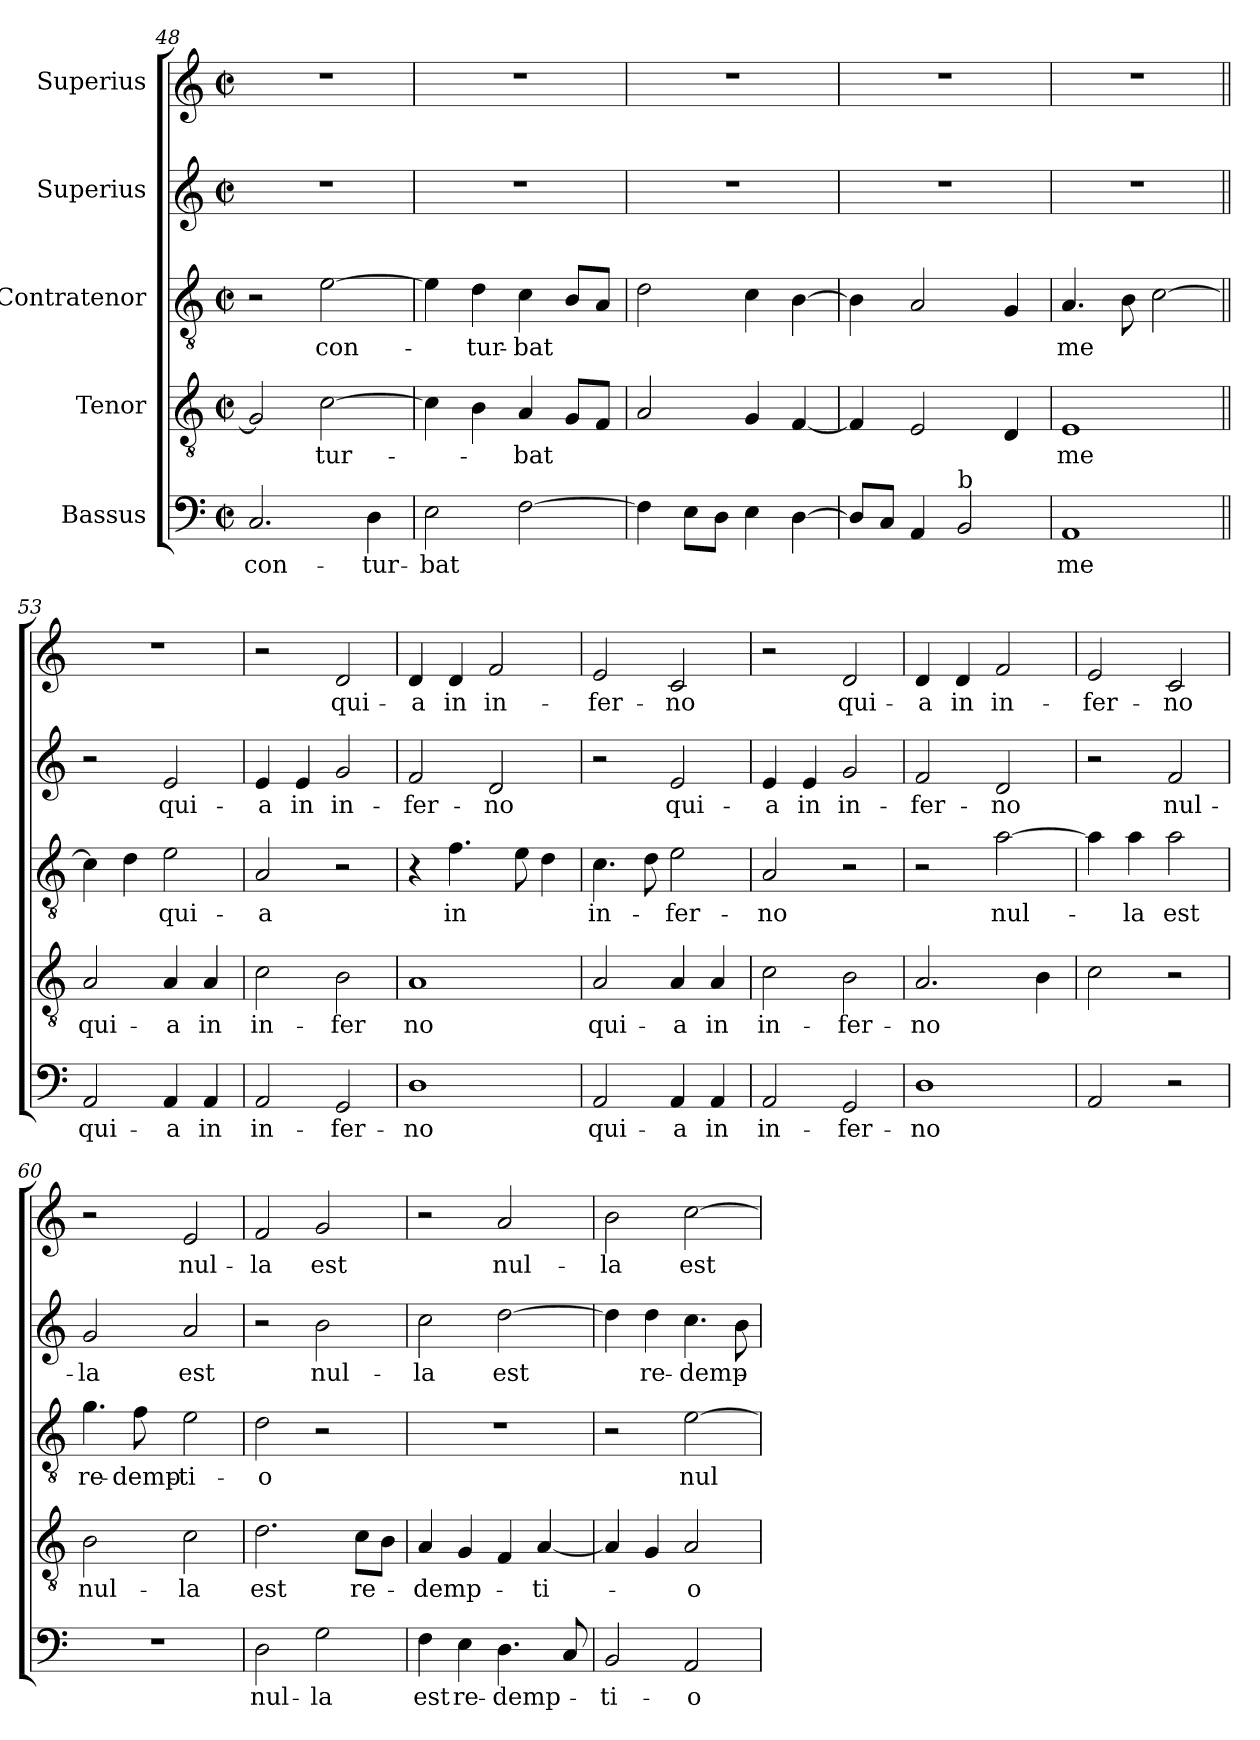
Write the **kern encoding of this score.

**kern	**text	**kern	**text	**kern	**text	**kern	**text	**kern	**text
*part5	*part5	*part4	*part4	*part3	*part3	*part2	*part2	*part1	*part1
*staff5	*staff5	*staff4	*staff4	*staff3	*staff3	*staff2	*staff2	*staff1	*staff1
*I"Bassus	*	*I"Tenor	*	*I"Contratenor	*	*I"Superius	*	*I"Superius	*
*clefF4	*	*clefGv2	*	*clefGv2	*	*clefG2	*	*clefG2	*
*k[]	*	*k[]	*	*k[]	*	*k[]	*	*k[]	*
*C:	*	*C:	*	*C:	*	*C:	*	*C:	*
*M2/2	*	*M2/2	*	*M2/2	*	*M2/2	*	*M2/2	*
*met(c|)	*	*met(c|)	*	*met(c|)	*	*met(c|)	*	*met(c|)	*
=48	=48	=48	=48	=48	=48	=48	=48	=48	=48
!	!LO:LY:b	!	!	!	!	!	!	!	!
2.C/	con-	2G/]	.	2r	.	1r	.	1r	.
!	!	!	!LO:LY:b	!	!LO:LY:b	!	!	!	!
.	.	[2c\	-tur-	[2e\	con-	.	.	.	.
!	!LO:LY:b	!	!	!	!	!	!	!	!
4D\	-tur-	.	.	.	.	.	.	.	.
=49	=49	=49	=49	=49	=49	=49	=49	=49	=49
!	!LO:LY:b	!	!	!	!	!	!	!	!
2E\	-bat	4c\]	.	4e\]	.	1r	.	1r	.
!	!	!	!	!	!LO:LY:b	!	!	!	!
.	.	4B\	.	4d\	-tur-	.	.	.	.
!	!	!	!LO:LY:b	!	!LO:LY:b	!	!	!	!
[2F\	.	4A/	-bat	4c\	-bat	.	.	.	.
.	.	8G/L	.	8B/L	.	.	.	.	.
.	.	8F/J	.	8A/J	.	.	.	.	.
!!LO:PB:g=z
=50	=50	=50	=50	=50	=50	=50	=50	=50	=50
4F\]	.	2A/	.	2d\	.	1r	.	1r	.
8E\L	.	.	.	.	.	.	.	.	.
8D\J	.	.	.	.	.	.	.	.	.
4E\	.	4G/	.	4c\	.	.	.	.	.
[4D\	.	[4F/	.	[4B\	.	.	.	.	.
=51	=51	=51	=51	=51	=51	=51	=51	=51	=51
8D/L]	.	4F/]	.	4B\]	.	1r	.	1r	.
8C/J	.	.	.	.	.	.	.	.	.
4AA/	.	2E/	.	2A/	.	.	.	.	.
!LO:TX:a:t=b	!	!	!	!	!	!	!	!	!
2BB/	.	.	.	.	.	.	.	.	.
.	.	4D/	.	4G/	.	.	.	.	.
=52	=52	=52	=52	=52	=52	=52	=52	=52	=52
!	!LO:LY:b	!	!LO:LY:b	!	!LO:LY:b	!	!	!	!
1AA	me	1E	me	4.A/	me	1r	.	1r	.
.	.	.	.	8B\	.	.	.	.	.
.	.	.	.	[2c\	.	.	.	.	.
=53||	=53||	=53||	=53||	=53||	=53||	=53||	=53||	=53||	=53||
!	!LO:LY:b	!	!LO:LY:b	!	!	!	!	!	!
2AA/	qui-	2A/	qui-	4c\]	.	2r	.	1r	.
.	.	.	.	4d\	.	.	.	.	.
!	!LO:LY:b	!	!LO:LY:b	!	!LO:LY:b	!	!LO:LY:b	!	!
4AA/	-a	4A/	-a	2e\	qui-	2e/	qui-	.	.
!	!LO:LY:b	!	!LO:LY:b	!	!	!	!	!	!
4AA/	in	4A/	in	.	.	.	.	.	.
=54	=54	=54	=54	=54	=54	=54	=54	=54	=54
!	!LO:LY:b	!	!LO:LY:b	!	!LO:LY:b	!	!LO:LY:b	!	!
2AA/	in-	2c\	in-	2A/	-a	4e/	-a	2r	.
!	!	!	!	!	!	!	!LO:LY:b	!	!
.	.	.	.	.	.	4e/	in	.	.
!	!LO:LY:b	!	!LO:LY:b	!	!	!	!LO:LY:b	!	!LO:LY:b
2GG/	-fer-	2B\	-fer	2r	.	2g/	in-	2d/	qui-
=55	=55	=55	=55	=55	=55	=55	=55	=55	=55
!	!LO:LY:b	!	!LO:LY:b	!	!	!	!LO:LY:b	!	!LO:LY:b
1D	-no	1A	no	4r	.	2f/	-fer-	4d/	-a
!	!	!	!	!	!LO:LY:b	!	!	!	!LO:LY:b
.	.	.	.	4.f\	in	.	.	4d/	in
!	!	!	!	!	!	!	!LO:LY:b	!	!LO:LY:b
.	.	.	.	.	.	2d/	-no	2f/	in-
.	.	.	.	8e\	.	.	.	.	.
.	.	.	.	4d\	.	.	.	.	.
!!LO:LB:g=z
=56	=56	=56	=56	=56	=56	=56	=56	=56	=56
!	!LO:LY:b	!	!LO:LY:b	!	!LO:LY:b	!	!	!	!LO:LY:b
2AA/	qui-	2A/	qui-	4.c\	in-	2r	.	2e/	-fer-
.	.	.	.	8d\	.	.	.	.	.
!	!LO:LY:b	!	!LO:LY:b	!	!LO:LY:b	!	!LO:LY:b	!	!LO:LY:b
4AA/	-a	4A/	-a	2e\	-fer-	2e/	qui-	2c/	-no
!	!LO:LY:b	!	!LO:LY:b	!	!	!	!	!	!
4AA/	in	4A/	in	.	.	.	.	.	.
=57	=57	=57	=57	=57	=57	=57	=57	=57	=57
!	!LO:LY:b	!	!LO:LY:b	!	!LO:LY:b	!	!LO:LY:b	!	!
2AA/	in-	2c\	in-	2A/	-no	4e/	-a	2r	.
!	!	!	!	!	!	!	!LO:LY:b	!	!
.	.	.	.	.	.	4e/	in	.	.
!	!LO:LY:b	!	!LO:LY:b	!	!	!	!LO:LY:b	!	!LO:LY:b
2GG/	-fer-	2B\	-fer-	2r	.	2g/	in-	2d/	qui-
=58	=58	=58	=58	=58	=58	=58	=58	=58	=58
!	!LO:LY:b	!	!LO:LY:b	!	!	!	!LO:LY:b	!	!LO:LY:b
1D	-no	2.A/	-no	2r	.	2f/	-fer-	4d/	-a
!	!	!	!	!	!	!	!	!	!LO:LY:b
.	.	.	.	.	.	.	.	4d/	in
!	!	!	!	!	!LO:LY:b	!	!LO:LY:b	!	!LO:LY:b
.	.	.	.	[2a\	nul-	2d/	-no	2f/	in-
.	.	4B\	.	.	.	.	.	.	.
=59	=59	=59	=59	=59	=59	=59	=59	=59	=59
!	!	!	!	!	!	!	!	!	!LO:LY:b
2AA/	.	2c\	.	4a\]	.	2r	.	2e/	-fer-
!	!	!	!	!	!LO:LY:b	!	!	!	!
.	.	.	.	4a\	-la	.	.	.	.
!	!	!	!	!	!LO:LY:b	!	!LO:LY:b	!	!LO:LY:b
2r	.	2r	.	2a\	est	2f/	nul-	2c/	-no
=60	=60	=60	=60	=60	=60	=60	=60	=60	=60
!	!	!	!LO:LY:b	!	!LO:LY:b	!	!LO:LY:b	!	!
1r	.	2B\	nul-	4.g\	re-	2g/	-la	2r	.
!	!	!	!	!	!LO:LY:b	!	!	!	!
.	.	.	.	8f\	-demp-	.	.	.	.
!	!	!	!LO:LY:b	!	!LO:LY:b	!	!LO:LY:b	!	!LO:LY:b
.	.	2c\	-la	2e\	-ti-	2a/	est	2e/	nul-
=61	=61	=61	=61	=61	=61	=61	=61	=61	=61
!	!LO:LY:b	!	!LO:LY:b	!	!LO:LY:b	!	!	!	!LO:LY:b
2D\	nul-	2.d\	est	2d\	-o	2r	.	2f/	-la
!	!LO:LY:b	!	!	!	!	!	!LO:LY:b	!	!LO:LY:b
2G\	-la	.	.	2r	.	2b\	nul-	2g/	est
!	!	!	!LO:LY:b	!	!	!	!	!	!
.	.	8c\L	re-	.	.	.	.	.	.
.	.	8B\J	.	.	.	.	.	.	.
!!LO:PB:g=z
=62	=62	=62	=62	=62	=62	=62	=62	=62	=62
!	!LO:LY:b	!	!LO:LY:b	!	!	!	!LO:LY:b	!	!
4F\	est	4A/	-demp-	1r	.	2cc\	-la	2r	.
!	!LO:LY:b	!	!	!	!	!	!	!	!
4E\	re-	4G/	.	.	.	.	.	.	.
!	!LO:LY:b	!	!	!	!	!	!LO:LY:b	!	!LO:LY:b
4.D\	-demp-	4F/	.	.	.	[2dd\	est	2a/	nul-
!	!	!	!LO:LY:b	!	!	!	!	!	!
.	.	[4A/	-ti-	.	.	.	.	.	.
8C/	.	.	.	.	.	.	.	.	.
=63	=63	=63	=63	=63	=63	=63	=63	=63	=63
!	!LO:LY:b	!	!	!	!	!	!	!	!LO:LY:b
2BB/	-ti-	4A/]	.	2r	.	4dd\]	.	2b\	-la
!	!	!	!	!	!	!	!LO:LY:b	!	!
.	.	4G/	.	.	.	4dd\	re-	.	.
!	!LO:LY:b	!	!LO:LY:b	!	!LO:LY:b	!	!LO:LY:b	!	!LO:LY:b
2AA/	-o	2A/	-o	[2e\	nul-	4.cc\	-demp-	[2cc\	est
.	.	.	.	.	.	8b\	.	.	.
=	=	=	=	=	=	=	=	=	=
*-	*-	*-	*-	*-	*-	*-	*-	*-	*-
